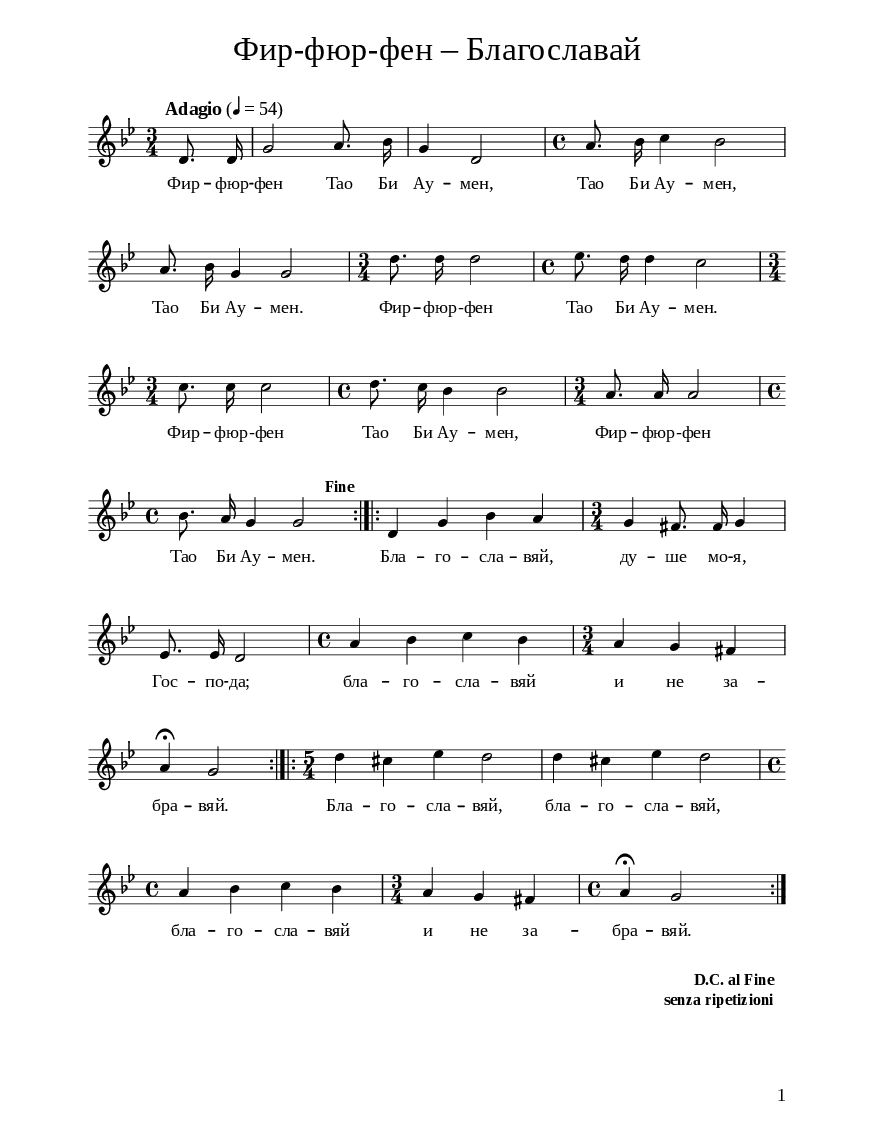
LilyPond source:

\version "2.24.2"

% include paper part and global functions
\include "include/globals.ily"

\bookpart {
  \label #'ref070
  \tocItem \markup "Фир-фюр-фен – Благославай"
  \include "include/bookpart-paper.ily"
  \score {
    \include "include/score-layout.ily"

    \new Voice \absolute  {
      \clef treble
      \key g \minor
      \time 3/4
      \tempoFunc "Adagio" 4 "54"
      \partial 4
      \autoBeamOff

      d'8. d'16 | g'2 a'8. bes'16 |  g'4 d'2 | \time 4/4  a'8. bes'16 c''4 bes'2 | \break

      a'8. bes'16 g'4 g'2 | \time 3/4  d''8. d''16 d''2 | \time 4/4  es''8. d''16 d''4 c''2 \break

      \time 3/4  c''8. c''16 c''2 | \time 4/4  d''8. c''16 bes'4 bes'2 | \time 3/4  a'8. a'16 a'2 \break |

      \time 4/4  bes'8. a'16 g'4 g'2^\markup \bold "        Fine"
      | \bar ":|.|:" d'4 g'4 bes'4 a'4 |  \time 3/4  g'4 fis'8. fis'16 g'4 \break |

      es'8. es'16 d'2 | \time 4/4  a'4 bes'4 c''4 bes'4 | \time 3/4  a'4 g'4 fis'4 \break |

      a'4 \fermata g'2 | \bar ":|.|:" \time 5/4
      d''4 cis''4 es''4 d''2 | d''4 cis''4 es''4 d''2 \break |

      \time 4/4  a'4 bes'4 c''4 bes'4 | \time 3/4  a'4 g'4 fis'4 | \time 4/4  a'4 \fermata g'2 s4
      | \bar ":|."
    }

    \addlyrics {
      Фир -- фюр --
      фен Тао Би Ау -- мен, Тао Би Ау -- мен, Тао Би
      Ау -- мен. Фир -- фюр -- "-фен" Тао Би Ау -- мен.
      Фир -- фюр -- "-фен" Тао Би Ау -- мен, Фир -- фюр --
      "-фен" Тао Би Ау -- мен. Бла -- го -- сла -- вяй,
      ду -- ше мо -- я, Гос -- по -- да; бла -- го --
      сла -- вяй и не за -- бра -- вяй. Бла -- го --
      сла -- вяй, бла -- го -- сла -- вяй, бла -- го --
      сла -- вяй и не за -- бра -- вяй.}

      \header {
        title = \titleFunc "Фир-фюр-фен – Благославай" "Fir-fjur-fen – Blagoslavaj"
      }

      \midi{}

    } % score

    \markup \dc-two "D.C. al Fine" "senza ripetizioni"

  } % bookpart
